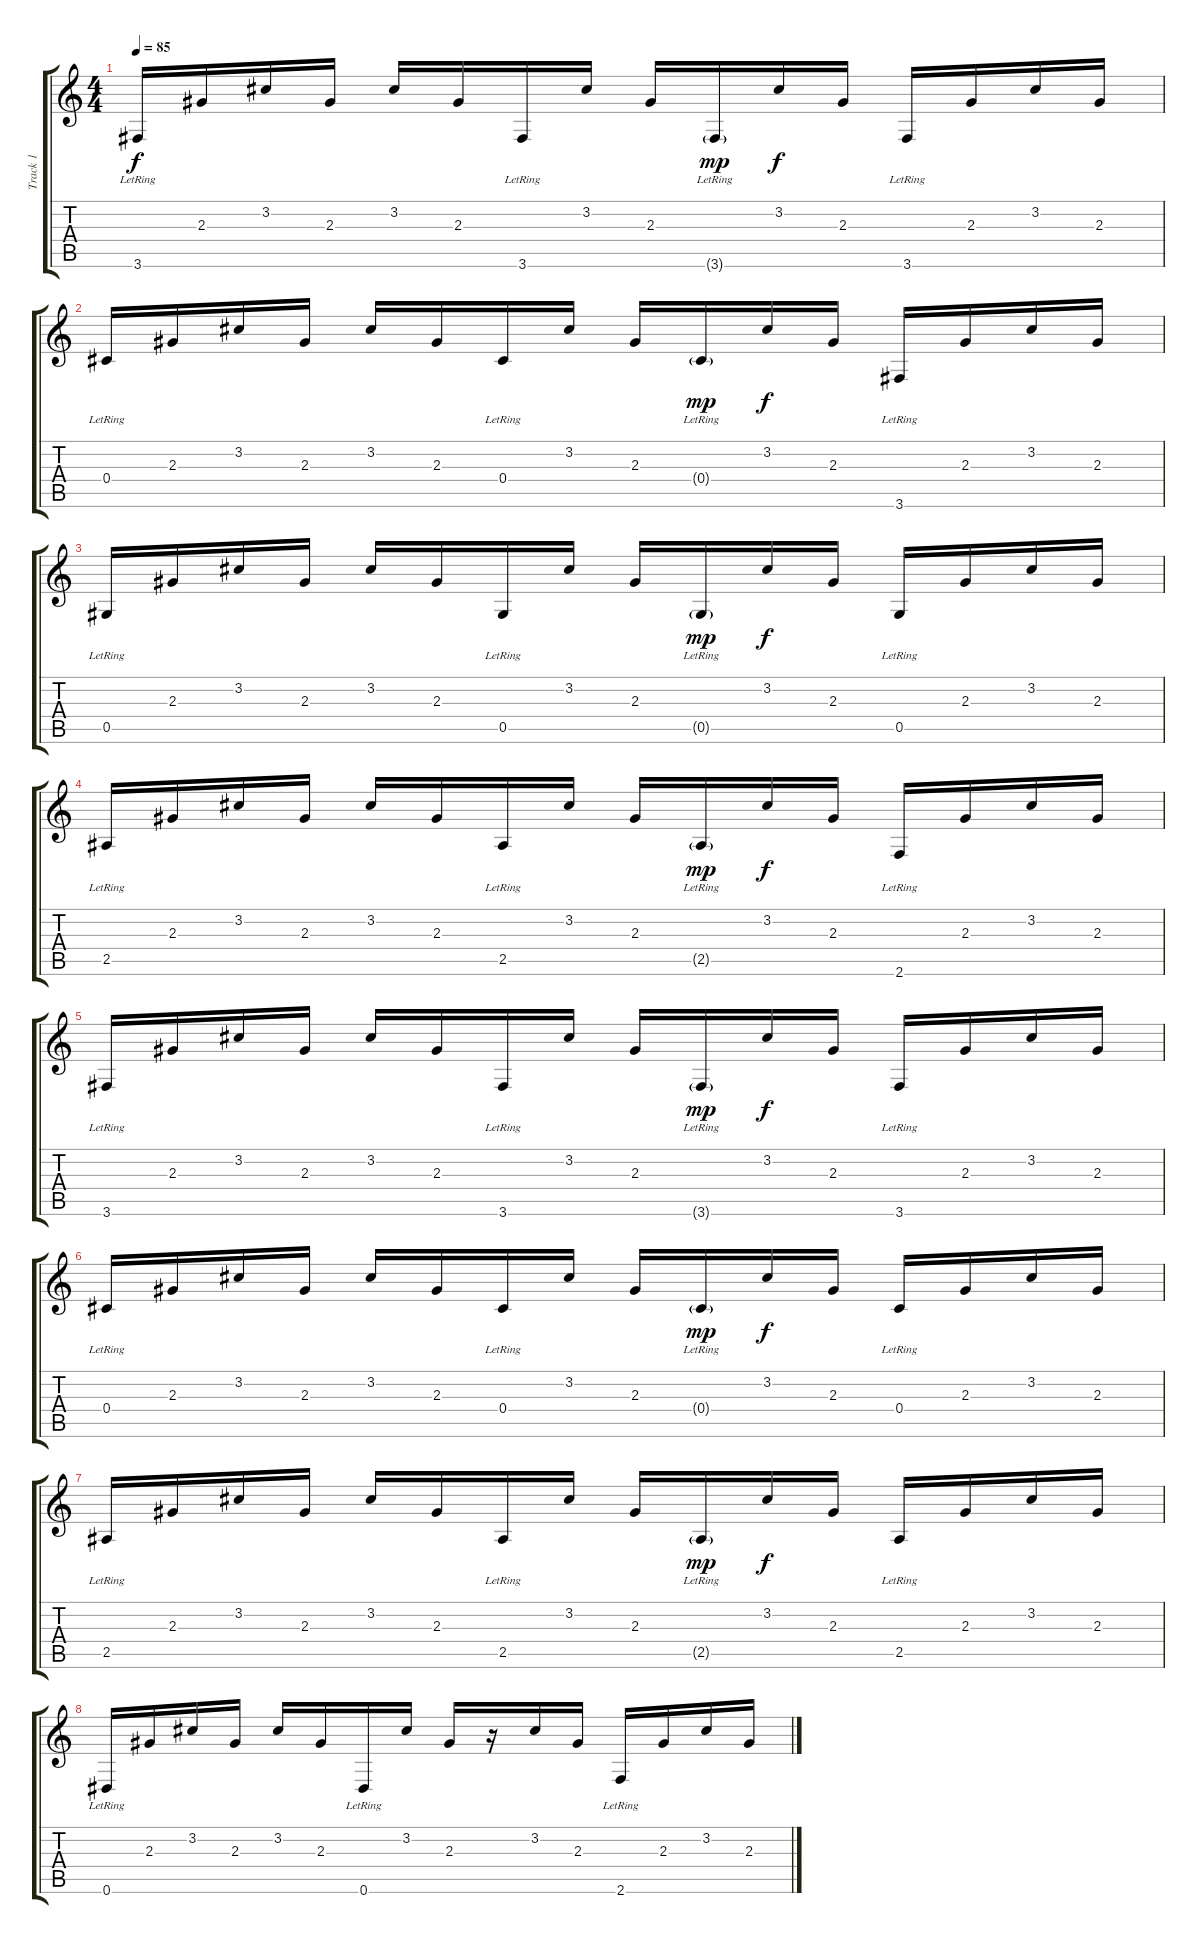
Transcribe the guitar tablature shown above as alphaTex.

\track ("Track 1" "Track 1") {instrument acousticguitarsteel}
\staff {score tabs}
\tuning (Eb4 Bb3 Gb3 Db3 Ab2 Eb2) {hide}
\ts (4 4)
\tempo 85
\clef g2
\ks c
3.6{lr}.16{dy f} 2.3.16 3.2.16 2.3.16 3.2.16 2.3.16 3.6{lr}.16 3.2.16 2.3.16 3.6{g lr}.16{dy mp} 3.2.16{dy f} 2.3.16 3.6{lr}.16 2.3.16 3.2.16 2.3.16 |
0.4{lr}.16 2.3.16 3.2.16 2.3.16 3.2.16 2.3.16 0.4{lr}.16 3.2.16 2.3.16 0.4{g lr}.16{dy mp} 3.2.16{dy f} 2.3.16 3.6{lr}.16 2.3.16 3.2.16 2.3.16 |
0.5{lr}.16 2.3.16 3.2.16 2.3.16 3.2.16 2.3.16 0.5{lr}.16 3.2.16 2.3.16 0.5{g lr}.16{dy mp} 3.2.16{dy f} 2.3.16 0.5{lr}.16 2.3.16 3.2.16 2.3.16 |
2.5{lr}.16 2.3.16 3.2.16 2.3.16 3.2.16 2.3.16 2.5{lr}.16 3.2.16 2.3.16 2.5{g lr}.16{dy mp} 3.2.16{dy f} 2.3.16 2.6{lr}.16 2.3.16 3.2.16 2.3.16 |
3.6{lr}.16 2.3.16 3.2.16 2.3.16 3.2.16 2.3.16 3.6{lr}.16 3.2.16 2.3.16 3.6{g lr}.16{dy mp} 3.2.16{dy f} 2.3.16 3.6{lr}.16 2.3.16 3.2.16 2.3.16 |
0.4{lr}.16 2.3.16 3.2.16 2.3.16 3.2.16 2.3.16 0.4{lr}.16 3.2.16 2.3.16 0.4{g lr}.16{dy mp} 3.2.16{dy f} 2.3.16 0.4{lr}.16 2.3.16 3.2.16 2.3.16 |
2.5{lr}.16 2.3.16 3.2.16 2.3.16 3.2.16 2.3.16 2.5{lr}.16 3.2.16 2.3.16 2.5{g lr}.16{dy mp} 3.2.16{dy f} 2.3.16 2.5{lr}.16 2.3.16 3.2.16 2.3.16 |
0.6{lr}.16 2.3.16 3.2.16 2.3.16 3.2.16 2.3.16 0.6{lr}.16 3.2.16 2.3.16 r.16 3.2.16 2.3.16 2.6{lr}.16 2.3.16 3.2.16 2.3.16
